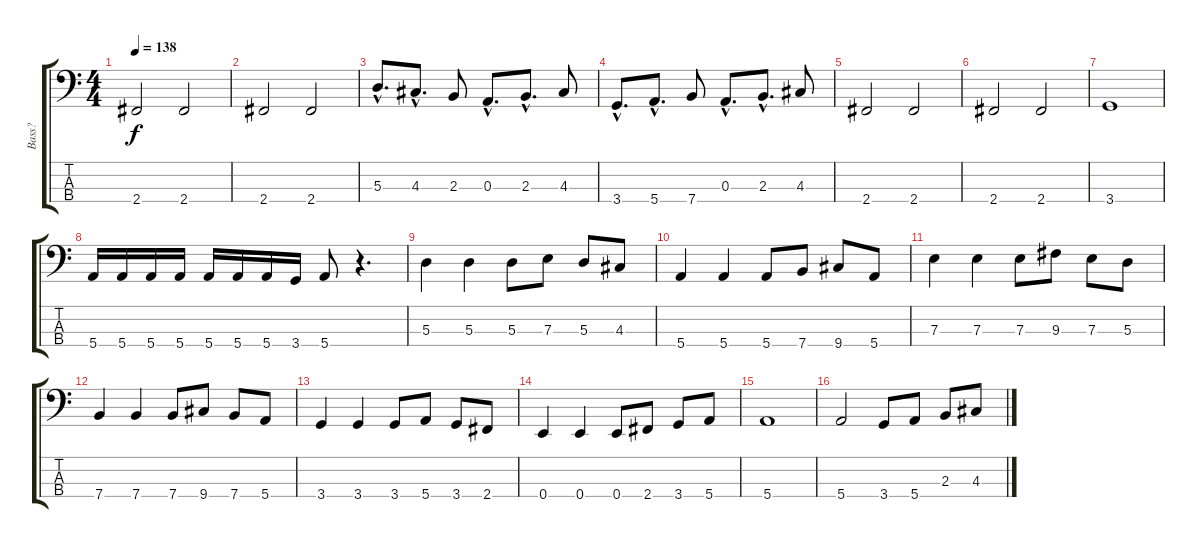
\track ("Bass?" "Bass?") {instrument electricbassfinger}
\staff {score tabs}
\tuning (G2 D2 A1 E1) {hide}
\ts (4 4)
\tempo 138
\clef f4
\ks c
2.4.2{dy f} 2.4.2 |
2.4.2 2.4.2 |
5.3{hac}.8{d} 4.3{hac}.8{d} 2.3.8 0.3{hac}.8{d} 2.3{hac}.8{d} 4.3.8 |
3.4{hac}.8{d} 5.4{hac}.8{d} 7.4.8 0.3{hac}.8{d} 2.3{hac}.8{d} 4.3.8 |
2.4.2 2.4.2 |
2.4.2 2.4.2 |
3.4.1 |
5.4.16 5.4.16 5.4.16 5.4.16 5.4.16 5.4.16 5.4.16 3.4.16 5.4.8 r.4{d} |
5.3.4 5.3.4 5.3.8 7.3.8 5.3.8 4.3.8 |
5.4.4 5.4.4 5.4.8 7.4.8 9.4.8 5.4.8 |
7.3.4 7.3.4 7.3.8 9.3.8 7.3.8 5.3.8 |
7.4.4 7.4.4 7.4.8 9.4.8 7.4.8 5.4.8 |
3.4.4 3.4.4 3.4.8 5.4.8 3.4.8 2.4.8 |
0.4.4 0.4.4 0.4.8 2.4.8 3.4.8 5.4.8 |
5.4.1 |
5.4.2 3.4.8 5.4.8 2.3.8 4.3.8
